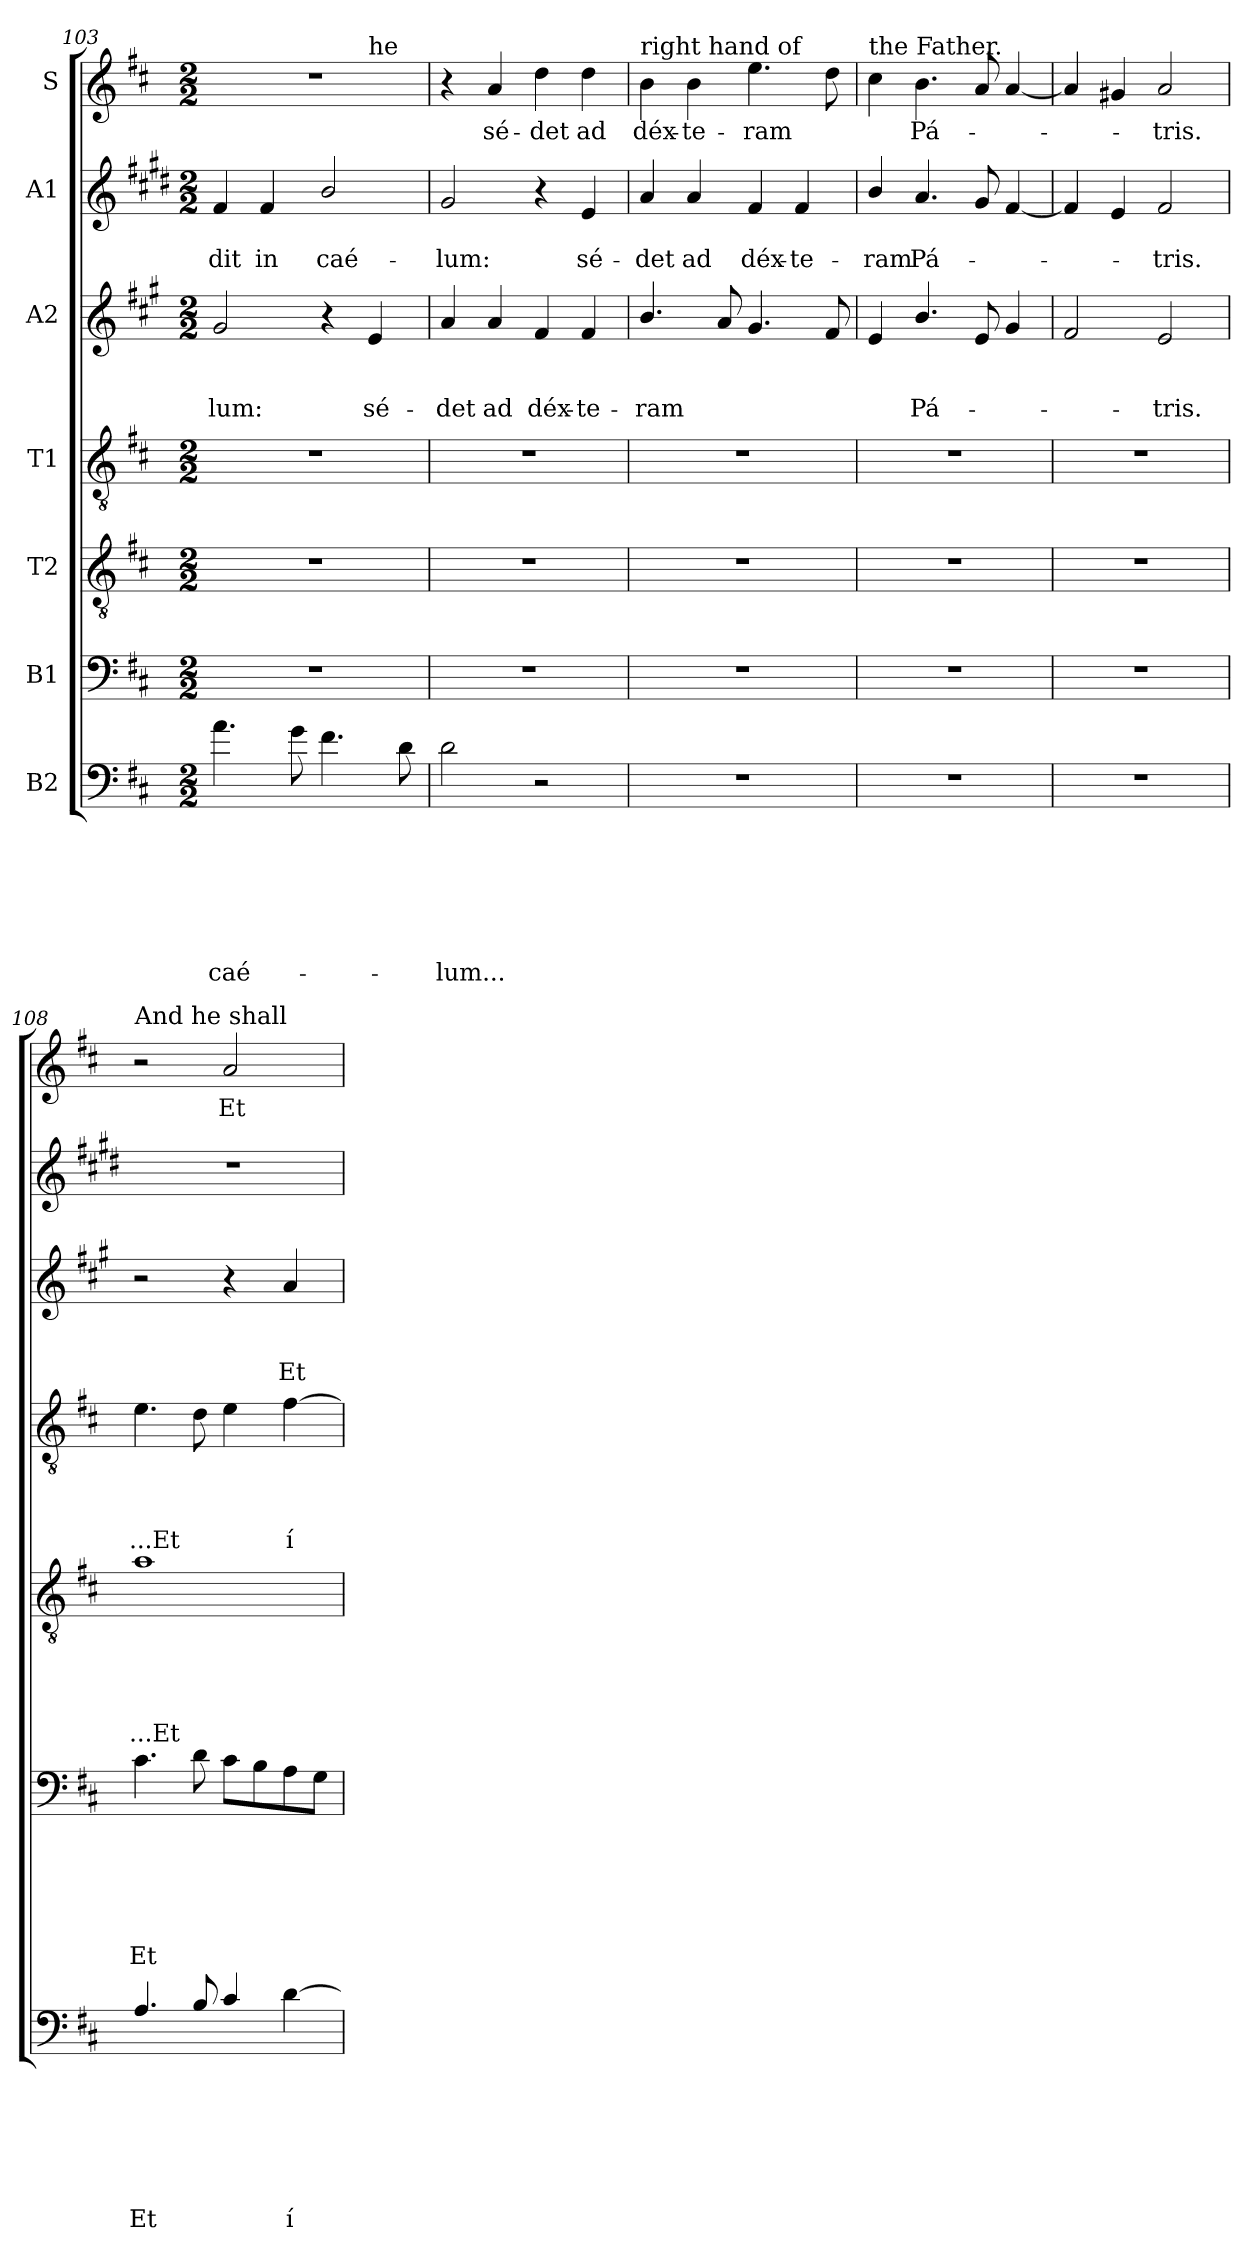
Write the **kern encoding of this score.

**kern	**text	**text	**text	**text	**text	**text	**text	**kern	**text	**text	**text	**text	**text	**text	**kern	**text	**text	**text	**text	**text	**kern	**text	**text	**text	**text	**kern	**text	**text	**text	**kern	**text	**text	**kern	**text
*part7	*part7	*part7	*part7	*part7	*part7	*part7	*part7	*part6	*part6	*part6	*part6	*part6	*part6	*part6	*part5	*part5	*part5	*part5	*part5	*part5	*part4	*part4	*part4	*part4	*part4	*part3	*part3	*part3	*part3	*part2	*part2	*part2	*part1	*part1
*staff7	*staff7	*staff7	*staff7	*staff7	*staff7	*staff7	*staff7	*staff6	*staff6	*staff6	*staff6	*staff6	*staff6	*staff6	*staff5	*staff5	*staff5	*staff5	*staff5	*staff5	*staff4	*staff4	*staff4	*staff4	*staff4	*staff3	*staff3	*staff3	*staff3	*staff2	*staff2	*staff2	*staff1	*staff1
*I"B2	*	*	*	*	*	*	*	*I"B1	*	*	*	*	*	*	*I"T2	*	*	*	*	*	*I"T1	*	*	*	*	*I"A2	*	*	*	*I"A1	*	*	*I"S	*
*clefF4	*	*	*	*	*	*	*	*clefF4	*	*	*	*	*	*	*clefGv2	*	*	*	*	*	*clefGv2	*	*	*	*	*clefG2	*	*	*	*clefG2	*	*	*clefG2	*
*ITrd7c12	*	*	*	*	*	*	*	*	*	*	*	*	*	*	*ITrd8c14	*	*	*	*	*	*	*	*	*	*	*ITrd4c7	*	*	*	*ITrd1c2	*	*	*	*
*k[f#c#]	*	*	*	*	*	*	*	*k[f#c#]	*	*	*	*	*	*	*k[f#c#]	*	*	*	*	*	*k[f#c#]	*	*	*	*	*k[f#c#]	*	*	*	*k[f#c#]	*	*	*k[f#c#]	*
*D:	*	*	*	*	*	*	*	*D:	*	*	*	*	*	*	*D:	*	*	*	*	*	*D:	*	*	*	*	*D:	*	*	*	*D:	*	*	*D:	*
*M2/2	*	*	*	*	*	*	*	*M2/2	*	*	*	*	*	*	*M2/2	*	*	*	*	*	*M2/2	*	*	*	*	*M2/2	*	*	*	*M2/2	*	*	*M2/2	*
=103	=103	=103	=103	=103	=103	=103	=103	=103	=103	=103	=103	=103	=103	=103	=103	=103	=103	=103	=103	=103	=103	=103	=103	=103	=103	=103	=103	=103	=103	=103	=103	=103	=103	=103
!	!	!	!	!	!	!	!	!	!	!	!	!	!	!	!	!	!	!	!	!	!	!	!	!	!	!	!	!	!	!	!	!	!LO:TX:a:t=heaven&colon;	!
!	!	!	!	!	!	!	!LO:LY:b	!	!	!	!	!	!	!	!	!	!	!	!	!	!	!	!	!	!	!	!	!	!LO:LY:b	!	!	!LO:LY:b	!	!
*	*	*	*	*	*	*	*	*	*	*	*	*	*	*	*	*	*	*	*	*	*	*	*	*	*	*	*	*	*	*	*	*	*^	*
4.A\	.	.	.	.	.	.	caé-	1r	.	.	.	.	.	.	1r	.	.	.	.	.	1r	.	.	.	.	2c#/	.	.	-lum:	4e/	.	-dit	1r	2.ryy	.
!	!	!	!	!	!	!	!	!	!	!	!	!	!	!	!	!	!	!	!	!	!	!	!	!	!	!	!	!	!	!	!	!LO:LY:b	!	!	!
.	.	.	.	.	.	.	.	.	.	.	.	.	.	.	.	.	.	.	.	.	.	.	.	.	.	.	.	.	.	4e/	.	in	.	.	.
8G\	.	.	.	.	.	.	.	.	.	.	.	.	.	.	.	.	.	.	.	.	.	.	.	.	.	.	.	.	.	.	.	.	.	.	.
!	!	!	!	!	!	!	!	!	!	!	!	!	!	!	!	!	!	!	!	!	!	!	!	!	!	!	!	!	!	!	!	!LO:LY:b	!	!	!
4.F#\	.	.	.	.	.	.	.	.	.	.	.	.	.	.	.	.	.	.	.	.	.	.	.	.	.	4r	.	.	.	2a/	.	caé-	.	.	.
!	!	!	!	!	!	!	!	!	!	!	!	!	!	!	!	!	!	!	!	!	!	!	!	!	!	!	!	!	!	!	!	!	!	!LO:TX:a:t=he	!
!	!	!	!	!	!	!	!	!	!	!	!	!	!	!	!	!	!	!	!	!	!	!	!	!	!	!	!	!	!LO:LY:b	!	!	!	!	!	!
.	.	.	.	.	.	.	.	.	.	.	.	.	.	.	.	.	.	.	.	.	.	.	.	.	.	4A/	.	.	sé-	.	.	.	.	4ryy	.
8D\	.	.	.	.	.	.	.	.	.	.	.	.	.	.	.	.	.	.	.	.	.	.	.	.	.	.	.	.	.	.	.	.	.	.	.
=104	=104	=104	=104	=104	=104	=104	=104	=104	=104	=104	=104	=104	=104	=104	=104	=104	=104	=104	=104	=104	=104	=104	=104	=104	=104	=104	=104	=104	=104	=104	=104	=104	=104	=104	=104
!	!	!	!	!	!	!	!	!	!	!	!	!	!	!	!	!	!	!	!	!	!	!	!	!	!	!	!	!	!	!	!	!	!LO:TX:a:t=sits at the	!	!
!	!	!	!	!	!	!	!LO:LY:b	!	!	!	!	!	!	!	!	!	!	!	!	!	!	!	!	!	!	!	!	!	!LO:LY:b	!	!	!LO:LY:b	!	!	!
*	*	*	*	*	*	*	*	*	*	*	*	*	*	*	*	*	*	*	*	*	*	*	*	*	*	*	*	*	*	*	*	*	*v	*v	*
2D\	.	.	.	.	.	.	-lum...	1r	.	.	.	.	.	.	1r	.	.	.	.	.	1r	.	.	.	.	4d/	.	.	-det	2f#/	.	-lum:	4r	.
!	!	!	!	!	!	!	!	!	!	!	!	!	!	!	!	!	!	!	!	!	!	!	!	!	!	!	!	!	!LO:LY:b	!	!	!	!	!LO:LY:b
.	.	.	.	.	.	.	.	.	.	.	.	.	.	.	.	.	.	.	.	.	.	.	.	.	.	4d/	.	.	ad	.	.	.	4a/	sé-
!	!	!	!	!	!	!	!	!	!	!	!	!	!	!	!	!	!	!	!	!	!	!	!	!	!	!	!	!	!LO:LY:b	!	!	!	!	!LO:LY:b
2r	.	.	.	.	.	.	.	.	.	.	.	.	.	.	.	.	.	.	.	.	.	.	.	.	.	4B/	.	.	déx-	4r	.	.	4dd\	-det
!	!	!	!	!	!	!	!	!	!	!	!	!	!	!	!	!	!	!	!	!	!	!	!	!	!	!	!	!	!LO:LY:b	!	!	!LO:LY:b	!	!LO:LY:b
.	.	.	.	.	.	.	.	.	.	.	.	.	.	.	.	.	.	.	.	.	.	.	.	.	.	4B/	.	.	-te-	4d/	.	sé-	4dd\	ad
!!LO:PB:g=z
=105	=105	=105	=105	=105	=105	=105	=105	=105	=105	=105	=105	=105	=105	=105	=105	=105	=105	=105	=105	=105	=105	=105	=105	=105	=105	=105	=105	=105	=105	=105	=105	=105	=105	=105
!	!	!	!	!	!	!	!	!	!	!	!	!	!	!	!	!	!	!	!	!	!	!	!	!	!	!	!	!	!	!	!	!	!LO:TX:a:t=right hand of	!
!	!	!	!	!	!	!	!	!	!	!	!	!	!	!	!	!	!	!	!	!	!	!	!	!	!	!	!	!	!LO:LY:b	!	!	!LO:LY:b	!	!LO:LY:b
1r	.	.	.	.	.	.	.	1r	.	.	.	.	.	.	1r	.	.	.	.	.	1r	.	.	.	.	4.e/	.	.	-ram	4g/	.	-det	4b\	déx-
!	!	!	!	!	!	!	!	!	!	!	!	!	!	!	!	!	!	!	!	!	!	!	!	!	!	!	!	!	!	!	!	!LO:LY:b	!	!LO:LY:b
.	.	.	.	.	.	.	.	.	.	.	.	.	.	.	.	.	.	.	.	.	.	.	.	.	.	.	.	.	.	4g/	.	ad	4b\	-te-
.	.	.	.	.	.	.	.	.	.	.	.	.	.	.	.	.	.	.	.	.	.	.	.	.	.	8d/	.	.	.	.	.	.	.	.
!	!	!	!	!	!	!	!	!	!	!	!	!	!	!	!	!	!	!	!	!	!	!	!	!	!	!	!	!	!	!	!	!LO:LY:b	!	!LO:LY:b
.	.	.	.	.	.	.	.	.	.	.	.	.	.	.	.	.	.	.	.	.	.	.	.	.	.	4.c#/	.	.	.	4e/	.	déx-	4.ee\	-ram
!	!	!	!	!	!	!	!	!	!	!	!	!	!	!	!	!	!	!	!	!	!	!	!	!	!	!	!	!	!	!	!	!LO:LY:b	!	!
.	.	.	.	.	.	.	.	.	.	.	.	.	.	.	.	.	.	.	.	.	.	.	.	.	.	.	.	.	.	4e/	.	-te-	.	.
.	.	.	.	.	.	.	.	.	.	.	.	.	.	.	.	.	.	.	.	.	.	.	.	.	.	8B/	.	.	.	.	.	.	8dd\	.
=106	=106	=106	=106	=106	=106	=106	=106	=106	=106	=106	=106	=106	=106	=106	=106	=106	=106	=106	=106	=106	=106	=106	=106	=106	=106	=106	=106	=106	=106	=106	=106	=106	=106	=106
!	!	!	!	!	!	!	!	!	!	!	!	!	!	!	!	!	!	!	!	!	!	!	!	!	!	!	!	!	!	!	!	!	!LO:TX:a:t=the Father.	!
!	!	!	!	!	!	!	!	!	!	!	!	!	!	!	!	!	!	!	!	!	!	!	!	!	!	!	!	!	!	!	!	!LO:LY:b	!	!
1r	.	.	.	.	.	.	.	1r	.	.	.	.	.	.	1r	.	.	.	.	.	1r	.	.	.	.	4A/	.	.	.	4a/	.	-ram	4cc#\	.
!	!	!	!	!	!	!	!	!	!	!	!	!	!	!	!	!	!	!	!	!	!	!	!	!	!	!	!	!	!LO:LY:b	!	!	!LO:LY:b	!	!LO:LY:b
.	.	.	.	.	.	.	.	.	.	.	.	.	.	.	.	.	.	.	.	.	.	.	.	.	.	4.e/	.	.	Pá-	4.g/	.	Pá-	4.b\	Pá-
.	.	.	.	.	.	.	.	.	.	.	.	.	.	.	.	.	.	.	.	.	.	.	.	.	.	8A/	.	.	.	8f#/	.	.	8a/	.
.	.	.	.	.	.	.	.	.	.	.	.	.	.	.	.	.	.	.	.	.	.	.	.	.	.	4c#/	.	.	.	[4e/	.	.	[4a/	.
=107	=107	=107	=107	=107	=107	=107	=107	=107	=107	=107	=107	=107	=107	=107	=107	=107	=107	=107	=107	=107	=107	=107	=107	=107	=107	=107	=107	=107	=107	=107	=107	=107	=107	=107
1r	.	.	.	.	.	.	.	1r	.	.	.	.	.	.	1r	.	.	.	.	.	1r	.	.	.	.	2B/	.	.	.	4e/]	.	.	4a/]	.
.	.	.	.	.	.	.	.	.	.	.	.	.	.	.	.	.	.	.	.	.	.	.	.	.	.	.	.	.	.	4d/	.	.	4g#/	.
!	!	!	!	!	!	!	!	!	!	!	!	!	!	!	!	!	!	!	!	!	!	!	!	!	!	!	!	!	!LO:LY:b	!	!	!LO:LY:b	!	!LO:LY:b
.	.	.	.	.	.	.	.	.	.	.	.	.	.	.	.	.	.	.	.	.	.	.	.	.	.	2A/	.	.	-tris.	2e/	.	-tris.	2a/	-tris.
=108	=108	=108	=108	=108	=108	=108	=108	=108	=108	=108	=108	=108	=108	=108	=108	=108	=108	=108	=108	=108	=108	=108	=108	=108	=108	=108	=108	=108	=108	=108	=108	=108	=108	=108
!	!	!	!	!	!	!	!	!	!	!	!	!	!	!	!	!	!	!	!	!	!	!	!	!	!	!	!	!	!	!	!	!	!LO:TX:a:t=And he shall	!
!	!	!	!	!	!	!	!LO:LY:b	!	!	!	!	!	!	!LO:LY:b	!	!	!	!	!	!LO:LY:b	!	!	!	!	!LO:LY:b	!	!	!	!	!	!	!	!	!
4.AA/	.	.	.	.	.	.	Et	4.c#\	.	.	.	.	.	Et	1A	.	.	.	.	...Et	4.e\	.	.	.	...Et	2r	.	.	.	1r	.	.	2r	.
8BB/	.	.	.	.	.	.	.	8d\	.	.	.	.	.	.	.	.	.	.	.	.	8d\	.	.	.	.	.	.	.	.	.	.	.	.	.
!	!	!	!	!	!	!	!	!	!	!	!	!	!	!	!	!	!	!	!	!	!	!	!	!	!	!	!	!	!	!	!	!	!	!LO:LY:b
4C#/	.	.	.	.	.	.	.	8c#\L	.	.	.	.	.	.	.	.	.	.	.	.	4e\	.	.	.	.	4r	.	.	.	.	.	.	2a/	Et
.	.	.	.	.	.	.	.	8B\	.	.	.	.	.	.	.	.	.	.	.	.	.	.	.	.	.	.	.	.	.	.	.	.	.	.
!	!	!	!	!	!	!	!LO:LY:b	!	!	!	!	!	!	!	!	!	!	!	!	!	!	!	!	!	!LO:LY:b	!	!	!	!LO:LY:b	!	!	!	!	!
[4D\	.	.	.	.	.	.	í-	8A\	.	.	.	.	.	.	.	.	.	.	.	.	[4f#\	.	.	.	í-	4d/	.	.	Et	.	.	.	.	.
.	.	.	.	.	.	.	.	8G\J	.	.	.	.	.	.	.	.	.	.	.	.	.	.	.	.	.	.	.	.	.	.	.	.	.	.
=	=	=	=	=	=	=	=	=	=	=	=	=	=	=	=	=	=	=	=	=	=	=	=	=	=	=	=	=	=	=	=	=	=	=
*-	*-	*-	*-	*-	*-	*-	*-	*-	*-	*-	*-	*-	*-	*-	*-	*-	*-	*-	*-	*-	*-	*-	*-	*-	*-	*-	*-	*-	*-	*-	*-	*-	*-	*-
